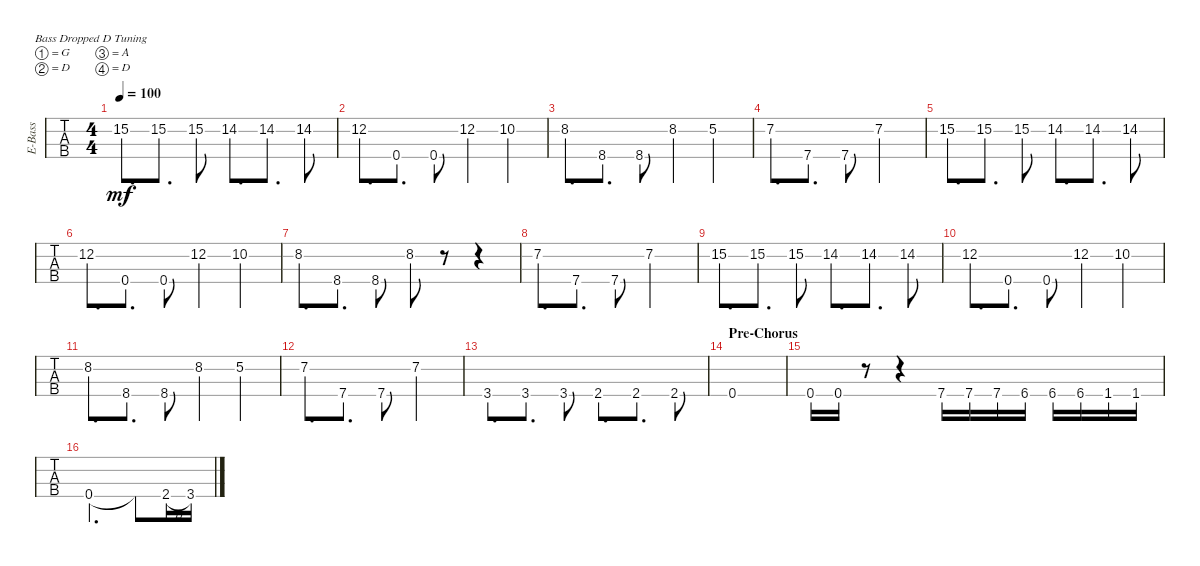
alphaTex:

\defaultSystemsLayout 4
\bracketExtendMode groupsimilarinstruments
\multiBarRest
\otherSystemsTrackNameOrientation horizontal
\track ("Cole Train" "E-Bass") {instrument electricbassfinger}
\staff {tabs}
\tuning (G2 D2 A1 D1)
\ts (4 4)
\tempo 100
\clef f4
\ks c
15.2.8{d dy mf} 15.2.8{d} 15.2.8 14.2.8{d} 14.2.8{d} 14.2.8 |
12.2.8{d} 0.4.8{d} 0.4.8 12.2.4 10.2.4 |
8.2{acc #}.8{d} 8.4{acc #}.8{d} 8.4{acc #}.8 8.2{acc #}.4 5.2.4 |
7.2.8{d} 7.4.8{d} 7.4.8 7.2.2 |
15.2.8{d} 15.2.8{d} 15.2.8 14.2.8{d} 14.2.8{d} 14.2.8 |
12.2.8{d} 0.4.8{d} 0.4.8 12.2.4 10.2.4 |
8.2{acc #}.8{d} 8.4{acc #}.8{d} 8.4{acc #}.8 8.2{acc #}.8 r.8 r.4 |
7.2.8{d} 7.4.8{d} 7.4.8 7.2.2 |
15.2.8{d} 15.2.8{d} 15.2.8 14.2.8{d} 14.2.8{d} 14.2.8 |
12.2.8{d} 0.4.8{d} 0.4.8 12.2.4 10.2.4 |
8.2{acc #}.8{d} 8.4{acc #}.8{d} 8.4{acc #}.8 8.2{acc #}.4 5.2.4 |
7.2.8{d} 7.4.8{d} 7.4.8 7.2.2 |
3.4.8{d} 3.4.8{d} 3.4.8 2.4.8{d} 2.4.8{d} 2.4.8 |
\section ("" "Pre-Chorus")
0.4.1 |
0.4.16 0.4.16 r.8 r.4 7.4.16 7.4.16 7.4.16 6.4{acc #}.16 6.4{acc #}.16 6.4{acc #}.16 1.4{acc #}.16 1.4{acc #}.16 |
0.4.2{d} 0.4{t}.8 2.4{h}.16 3.4.16
